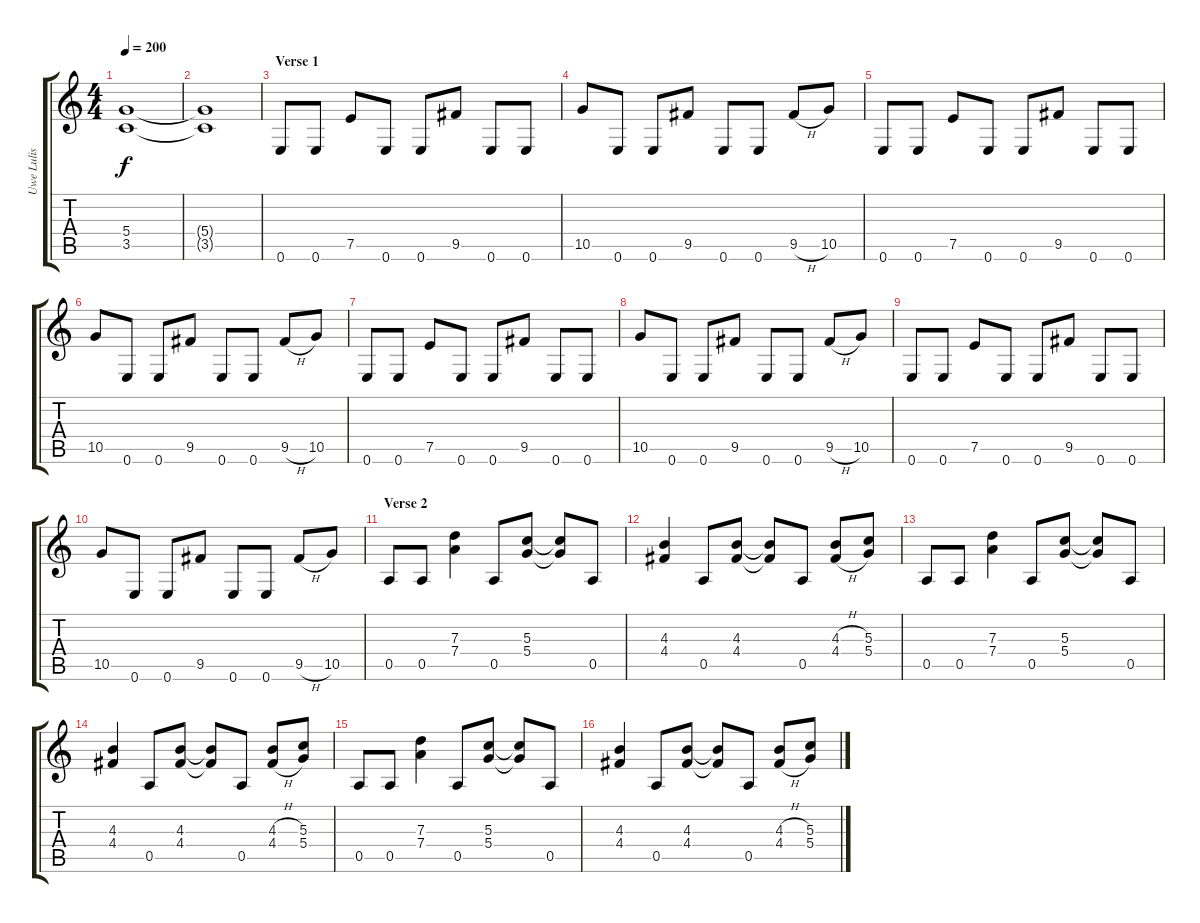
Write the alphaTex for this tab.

\track ("Uwe Lulis (Rhythm Guitar)" "Uwe Lulis ") {instrument distortionguitar}
\staff {score tabs}
\tuning (E4 B3 G3 D3 A2 E2) {hide}
\ts (4 4)
\tempo 200
\clef g2
\ks c
(5.4 3.5).1{dy f} |
(5.4{t} 3.5{t}).1 |
\section ("" "Verse 1")
0.6.8 0.6.8 7.5.8 0.6.8 0.6.8 9.5.8 0.6.8 0.6.8 |
10.5.8 0.6.8 0.6.8 9.5.8 0.6.8 0.6.8 9.5{h}.8 10.5.8 |
0.6.8 0.6.8 7.5.8 0.6.8 0.6.8 9.5.8 0.6.8 0.6.8 |
10.5.8 0.6.8 0.6.8 9.5.8 0.6.8 0.6.8 9.5{h}.8 10.5.8 |
0.6.8 0.6.8 7.5.8 0.6.8 0.6.8 9.5.8 0.6.8 0.6.8 |
10.5.8 0.6.8 0.6.8 9.5.8 0.6.8 0.6.8 9.5{h}.8 10.5.8 |
0.6.8 0.6.8 7.5.8 0.6.8 0.6.8 9.5.8 0.6.8 0.6.8 |
10.5.8 0.6.8 0.6.8 9.5.8 0.6.8 0.6.8 9.5{h}.8 10.5.8 |
\section ("" "Verse 2")
0.5.8 0.5.8 (7.3 7.4).4 0.5.8 (5.3 5.4).8 (5.3{t} 5.4{t}).8 0.5.8 |
(4.3 4.4).4 0.5.8 (4.3 4.4).8 (4.3{t} 4.4{t}).8 0.5.8 (4.3{h} 4.4{h}).8 (5.3 5.4).8 |
0.5.8 0.5.8 (7.3 7.4).4 0.5.8 (5.3 5.4).8 (5.3{t} 5.4{t}).8 0.5.8 |
(4.3 4.4).4 0.5.8 (4.3 4.4).8 (4.3{t} 4.4{t}).8 0.5.8 (4.3{h} 4.4{h}).8 (5.3 5.4).8 |
0.5.8 0.5.8 (7.3 7.4).4 0.5.8 (5.3 5.4).8 (5.3{t} 5.4{t}).8 0.5.8 |
(4.3 4.4).4 0.5.8 (4.3 4.4).8 (4.3{t} 4.4{t}).8 0.5.8 (4.3{h} 4.4{h}).8 (5.3 5.4).8
